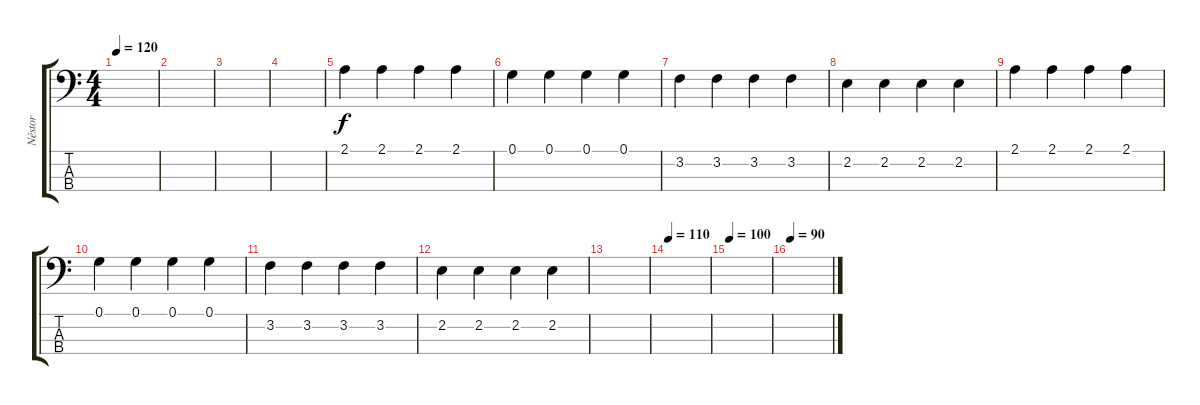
\track ("Néstor" "Néstor") {instrument electricbassfinger}
\staff {score tabs}
\tuning (G2 D2 A1 E1) {hide}
\ts (4 4)
\tempo 120
\clef f4
\ks c
|
|
|
|
2.1.4 2.1.4 2.1.4 2.1.4 |
0.1.4 0.1.4 0.1.4 0.1.4 |
3.2.4 3.2.4 3.2.4 3.2.4 |
2.2.4 2.2.4 2.2.4 2.2.4 |
2.1.4 2.1.4 2.1.4 2.1.4 |
0.1.4 0.1.4 0.1.4 0.1.4 |
3.2.4 3.2.4 3.2.4 3.2.4 |
2.2.4 2.2.4 2.2.4 2.2.4 |
|
\tempo 110
|
\tempo 100
|
\tempo 90
